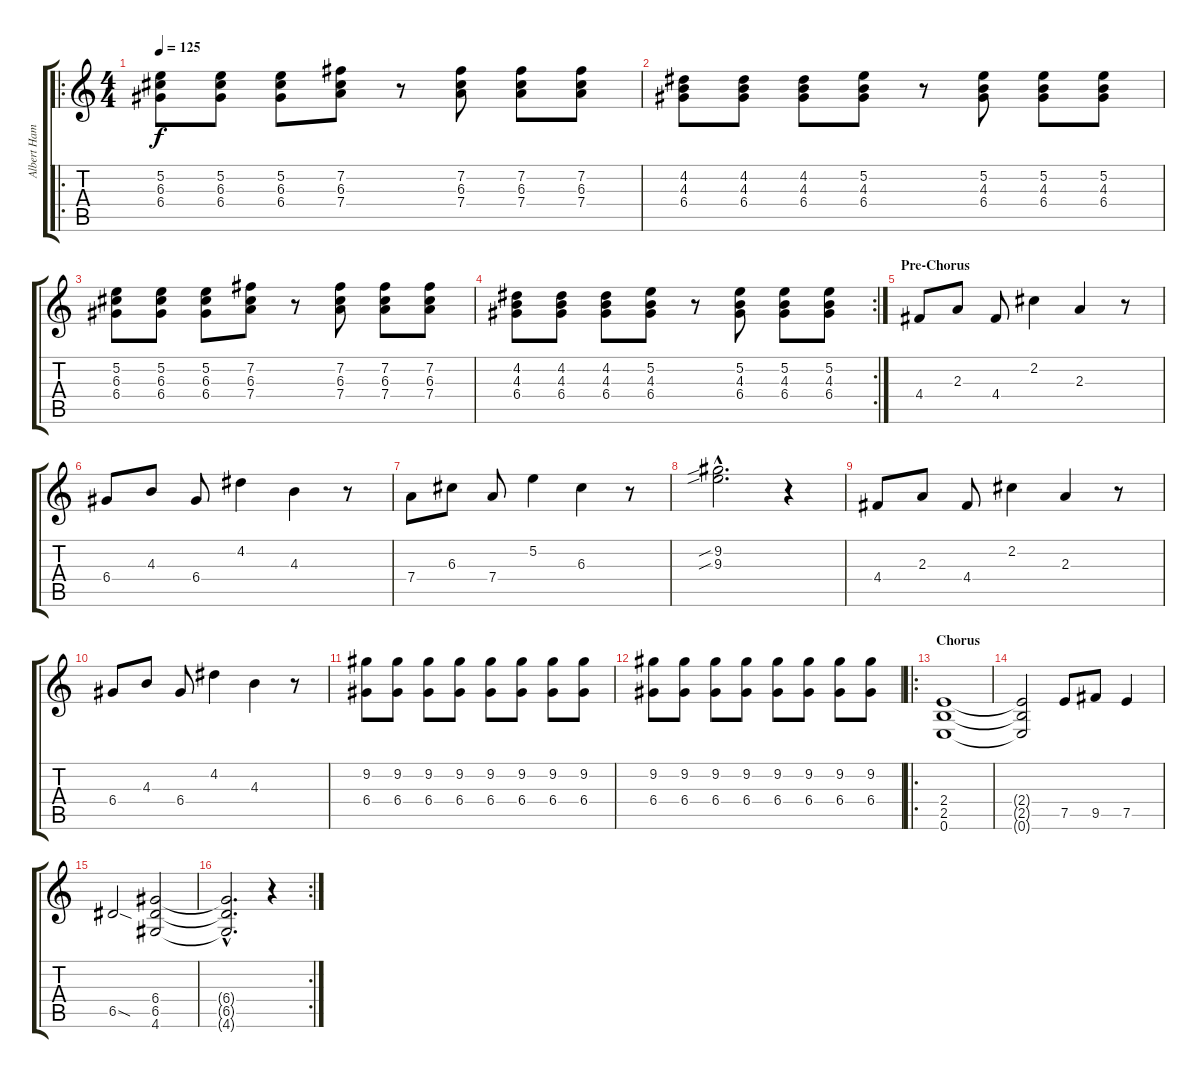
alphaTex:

\track ("Albert Hammond Jr." "Albert Ham") {instrument overdrivenguitar}
\staff {score tabs}
\tuning (E4 B3 G3 D3 A2 E2) {hide}
\ro
\ts (4 4)
\tempo 125
\clef g2
\ks c
(5.2 6.3 6.4).8{dy f} (5.2 6.3 6.4).8 (5.2 6.3 6.4).8 (7.2 6.3 7.4).8 r.8 (7.2 6.3 7.4).8 (7.2 6.3 7.4).8 (7.2 6.3 7.4).8 |
(4.2 4.3 6.4).8 (4.2 4.3 6.4).8 (4.2 4.3 6.4).8 (5.2 4.3 6.4).8 r.8 (5.2 4.3 6.4).8 (5.2 4.3 6.4).8 (5.2 4.3 6.4).8 |
(5.2 6.3 6.4).8 (5.2 6.3 6.4).8 (5.2 6.3 6.4).8 (7.2 6.3 7.4).8 r.8 (7.2 6.3 7.4).8 (7.2 6.3 7.4).8 (7.2 6.3 7.4).8 |
\rc 2
(4.2 4.3 6.4).8 (4.2 4.3 6.4).8 (4.2 4.3 6.4).8 (5.2 4.3 6.4).8 r.8 (5.2 4.3 6.4).8 (5.2 4.3 6.4).8 (5.2 4.3 6.4).8 |
\section ("" "Pre-Chorus")
4.4.8 2.3.8 4.4.8 2.2.4 2.3.4 r.8 |
6.4.8 4.3.8 6.4.8 4.2.4 4.3.4 r.8 |
7.4.8 6.3.8 7.4.8 5.2.4 6.3.4 r.8 |
(9.2{sib hac} 9.3{sib hac}).2{d} r.4 |
4.4.8 2.3.8 4.4.8 2.2.4 2.3.4 r.8 |
6.4.8 4.3.8 6.4.8 4.2.4 4.3.4 r.8 |
(9.2 6.4).8 (9.2 6.4).8 (9.2 6.4).8 (9.2 6.4).8 (9.2 6.4).8 (9.2 6.4).8 (9.2 6.4).8 (9.2 6.4).8 |
(9.2 6.4).8 (9.2 6.4).8 (9.2 6.4).8 (9.2 6.4).8 (9.2 6.4).8 (9.2 6.4).8 (9.2 6.4).8 (9.2 6.4).8 |
\ro
\section ("" "Chorus")
(2.4 2.5 0.6).1 |
(2.4{t} 2.5{t} 0.6{t}).2 7.5.8 9.5.8 7.5.4 |
6.5{sod}.2 (6.4 6.5 4.6).2 |
\rc 2
(6.4{hac t} 6.5{hac t} 4.6{hac t}).2{d} r.4
